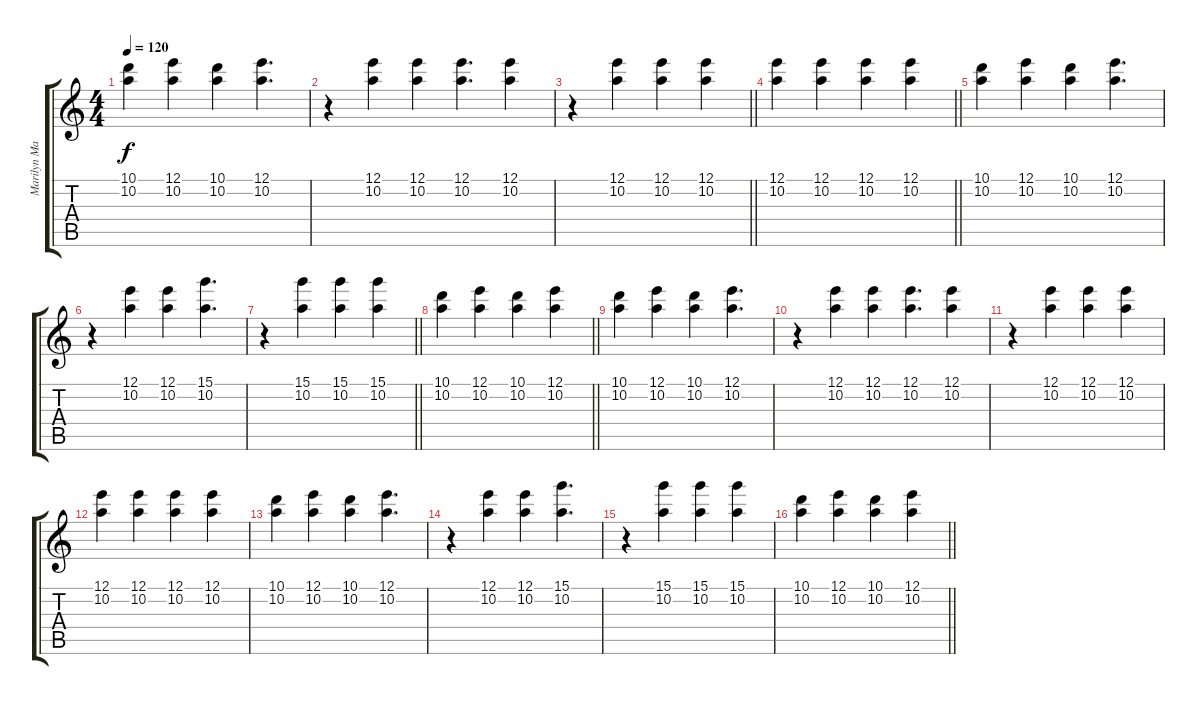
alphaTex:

\track ("Marilyn Manson I" "Marilyn Ma") {instrument acousticguitarsteel}
\staff {score tabs}
\tuning (E4 B3 G3 D3 A2 E2) {hide}
\ts (4 4)
\tempo 120
\clef g2
\ks c
(10.1 10.2).4{dy f} (12.1 10.2).4 (10.1 10.2).4 (12.1 10.2).4{d} |
r.4 (12.1 10.2).4 (12.1 10.2).4 (12.1 10.2).4{d} (12.1 10.2).4 |
\barLineRight lightlight
r.4 (12.1 10.2).4 (12.1 10.2).4 (12.1 10.2).4 |
\barLineRight lightlight
(12.1 10.2).4 (12.1 10.2).4 (12.1 10.2).4 (12.1 10.2).4 |
(10.1 10.2).4 (12.1 10.2).4 (10.1 10.2).4 (12.1 10.2).4{d} |
r.4 (12.1 10.2).4 (12.1 10.2).4 (15.1 10.2).4{d} |
\barLineRight lightlight
r.4 (15.1 10.2).4 (15.1 10.2).4 (15.1 10.2).4 |
\barLineRight lightlight
(10.1 10.2).4 (12.1 10.2).4 (10.1 10.2).4 (12.1 10.2).4 |
(10.1 10.2).4 (12.1 10.2).4 (10.1 10.2).4 (12.1 10.2).4{d} |
r.4 (12.1 10.2).4 (12.1 10.2).4 (12.1 10.2).4{d} (12.1 10.2).4 |
r.4 (12.1 10.2).4 (12.1 10.2).4 (12.1 10.2).4 |
(12.1 10.2).4 (12.1 10.2).4 (12.1 10.2).4 (12.1 10.2).4 |
(10.1 10.2).4 (12.1 10.2).4 (10.1 10.2).4 (12.1 10.2).4{d} |
r.4 (12.1 10.2).4 (12.1 10.2).4 (15.1 10.2).4{d} |
r.4 (15.1 10.2).4 (15.1 10.2).4 (15.1 10.2).4 |
\barLineRight lightlight
(10.1 10.2).4 (12.1 10.2).4 (10.1 10.2).4 (12.1 10.2).4
